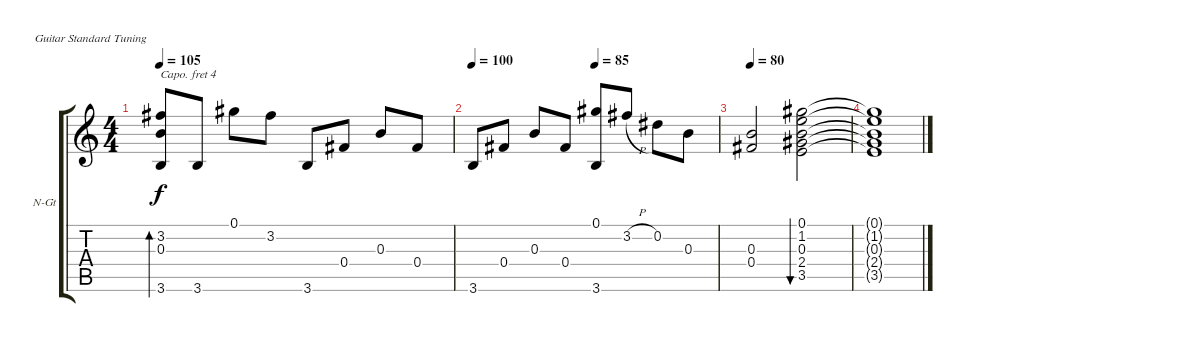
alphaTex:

\bracketExtendMode groupsimilarinstruments
\firstSystemTrackNameOrientation horizontal
\otherSystemsTrackNameOrientation horizontal
\track ("" "N-Gt") {instrument acousticguitarnylon}
\staff {score tabs}
\capo 4
\tuning (E4 B3 G3 D3 A2 E2)
\ts (4 4)
\tempo 105
\clef g2
\ks c
(3.2 0.3 3.6).8{bd 480 dy f} 3.6.8 0.1.8 3.2.8 3.6.8 0.4.8 0.3.8 0.4.8 |
\tempo 100
\tempo (85 0.5)
3.6.8 0.4.8 0.3.8 0.4.8 (0.1 3.6).8 3.2{h}.8 0.2.8 0.3.8 |
\tempo 80
(0.3 0.4).2 (0.1 1.2 0.3 2.4 3.5).2{bu 240} |
(0.1{t} 1.2{t} 0.3{t} 2.4{t} 3.5{t}).1
